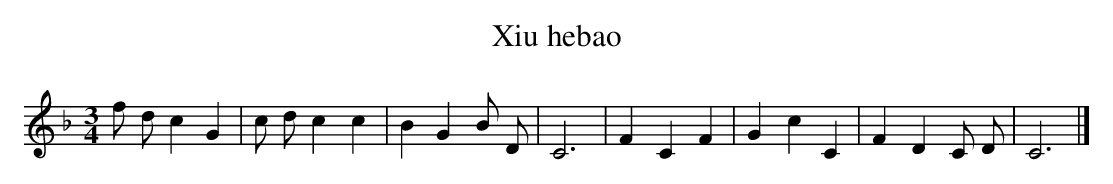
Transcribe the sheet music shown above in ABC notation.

X:1
T: Xiu hebao
L: 1/4
M: 3/4
K: F
f/ d/cG [I:setbarnb 1]|
c/ d/cc |
BGB/ D/ |
C3 |
FCF |
GcC |
FDC/ D/ |
C3 |]
